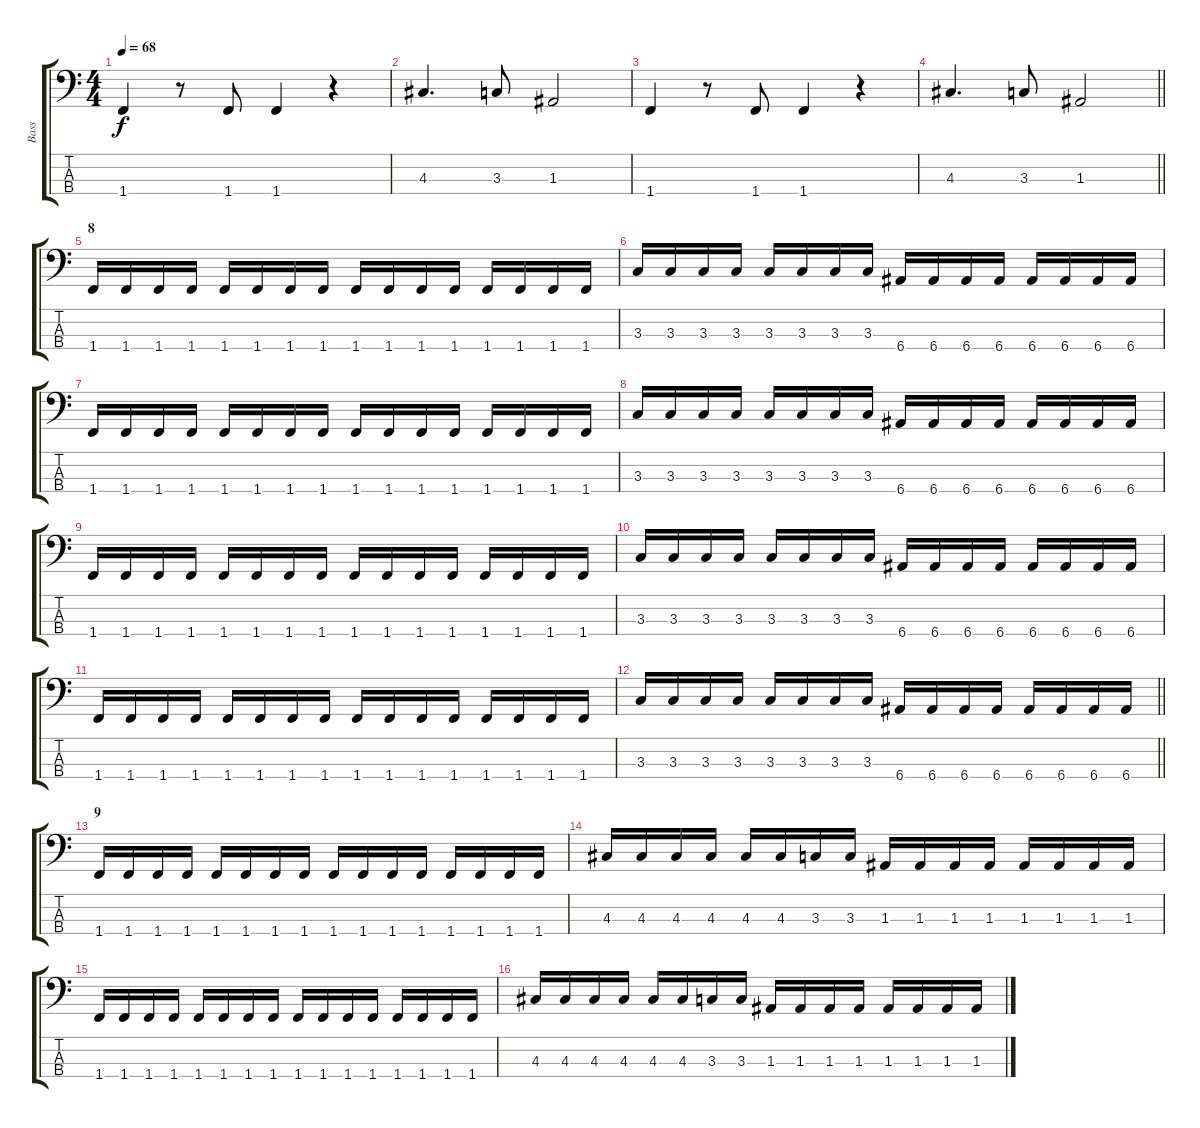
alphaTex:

\track ("Bass" "Bass") {instrument electricbassfinger}
\staff {score tabs}
\tuning (G2 D2 A1 E1) {hide}
\ts (4 4)
\tempo 68
\clef f4
\ks c
1.4.4{dy f} r.8 1.4.8 1.4.4 r.4 |
4.3.4{d} 3.3.8 1.3.2 |
1.4.4 r.8 1.4.8 1.4.4 r.4 |
\barLineRight lightlight
4.3.4{d} 3.3.8 1.3.2 |
\section ("" "8")
1.4.16 1.4.16 1.4.16 1.4.16 1.4.16 1.4.16 1.4.16 1.4.16 1.4.16 1.4.16 1.4.16 1.4.16 1.4.16 1.4.16 1.4.16 1.4.16 |
3.3.16 3.3.16 3.3.16 3.3.16 3.3.16 3.3.16 3.3.16 3.3.16 6.4.16 6.4.16 6.4.16 6.4.16 6.4.16 6.4.16 6.4.16 6.4.16 |
1.4.16 1.4.16 1.4.16 1.4.16 1.4.16 1.4.16 1.4.16 1.4.16 1.4.16 1.4.16 1.4.16 1.4.16 1.4.16 1.4.16 1.4.16 1.4.16 |
3.3.16 3.3.16 3.3.16 3.3.16 3.3.16 3.3.16 3.3.16 3.3.16 6.4.16 6.4.16 6.4.16 6.4.16 6.4.16 6.4.16 6.4.16 6.4.16 |
1.4.16 1.4.16 1.4.16 1.4.16 1.4.16 1.4.16 1.4.16 1.4.16 1.4.16 1.4.16 1.4.16 1.4.16 1.4.16 1.4.16 1.4.16 1.4.16 |
3.3.16 3.3.16 3.3.16 3.3.16 3.3.16 3.3.16 3.3.16 3.3.16 6.4.16 6.4.16 6.4.16 6.4.16 6.4.16 6.4.16 6.4.16 6.4.16 |
1.4.16 1.4.16 1.4.16 1.4.16 1.4.16 1.4.16 1.4.16 1.4.16 1.4.16 1.4.16 1.4.16 1.4.16 1.4.16 1.4.16 1.4.16 1.4.16 |
\barLineRight lightlight
3.3.16 3.3.16 3.3.16 3.3.16 3.3.16 3.3.16 3.3.16 3.3.16 6.4.16 6.4.16 6.4.16 6.4.16 6.4.16 6.4.16 6.4.16 6.4.16 |
\section ("" "9")
1.4.16 1.4.16 1.4.16 1.4.16 1.4.16 1.4.16 1.4.16 1.4.16 1.4.16 1.4.16 1.4.16 1.4.16 1.4.16 1.4.16 1.4.16 1.4.16 |
4.3.16 4.3.16 4.3.16 4.3.16 4.3.16 4.3.16 3.3.16 3.3.16 1.3.16 1.3.16 1.3.16 1.3.16 1.3.16 1.3.16 1.3.16 1.3.16 |
1.4.16 1.4.16 1.4.16 1.4.16 1.4.16 1.4.16 1.4.16 1.4.16 1.4.16 1.4.16 1.4.16 1.4.16 1.4.16 1.4.16 1.4.16 1.4.16 |
4.3.16 4.3.16 4.3.16 4.3.16 4.3.16 4.3.16 3.3.16 3.3.16 1.3.16 1.3.16 1.3.16 1.3.16 1.3.16 1.3.16 1.3.16 1.3.16
